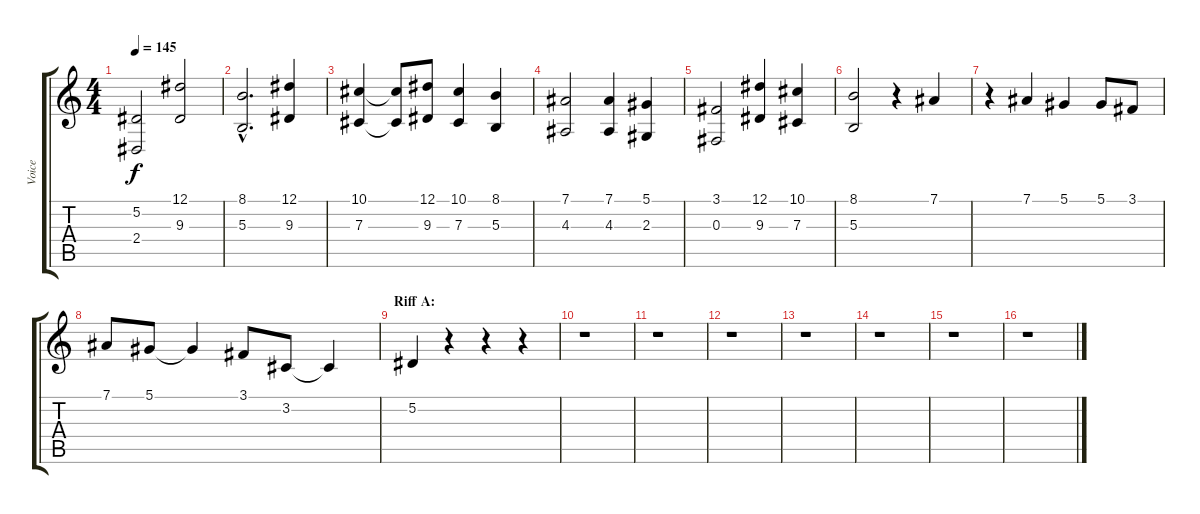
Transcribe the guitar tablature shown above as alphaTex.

\track ("Voice" "Voice") {instrument violin}
\staff {score tabs}
\tuning (Eb4 Bb3 Gb3 Db3 Ab2 Eb2) {hide}
\ts (4 4)
\tempo 145
\clef g2
\ks c
(5.2 2.4).2{dy f} (12.1 9.3).2 |
(8.1{hac} 5.3{hac}).2{d} (12.1 9.3).4 |
(10.1 7.3).4 (10.1{t} 7.3{t}).8 (12.1 9.3).8 (10.1 7.3).4 (8.1 5.3).4 |
(7.1 4.3).2 (7.1 4.3).4 (5.1 2.3).4 |
(3.1 0.3).2 (12.1 9.3).4 (10.1 7.3).4 |
(8.1 5.3).2 r.4 7.1.4 |
r.4 7.1.4 5.1.4 5.1.8 3.1.8 |
7.1.8 5.1.8 5.1{t}.4 3.1.8 3.2.8 3.2{t}.4 |
\section ("" "Riff A:")
5.2.4 r.4 r.4 r.4 |
r.1 |
r.1 |
r.1 |
r.1 |
r.1 |
r.1 |
r.1
